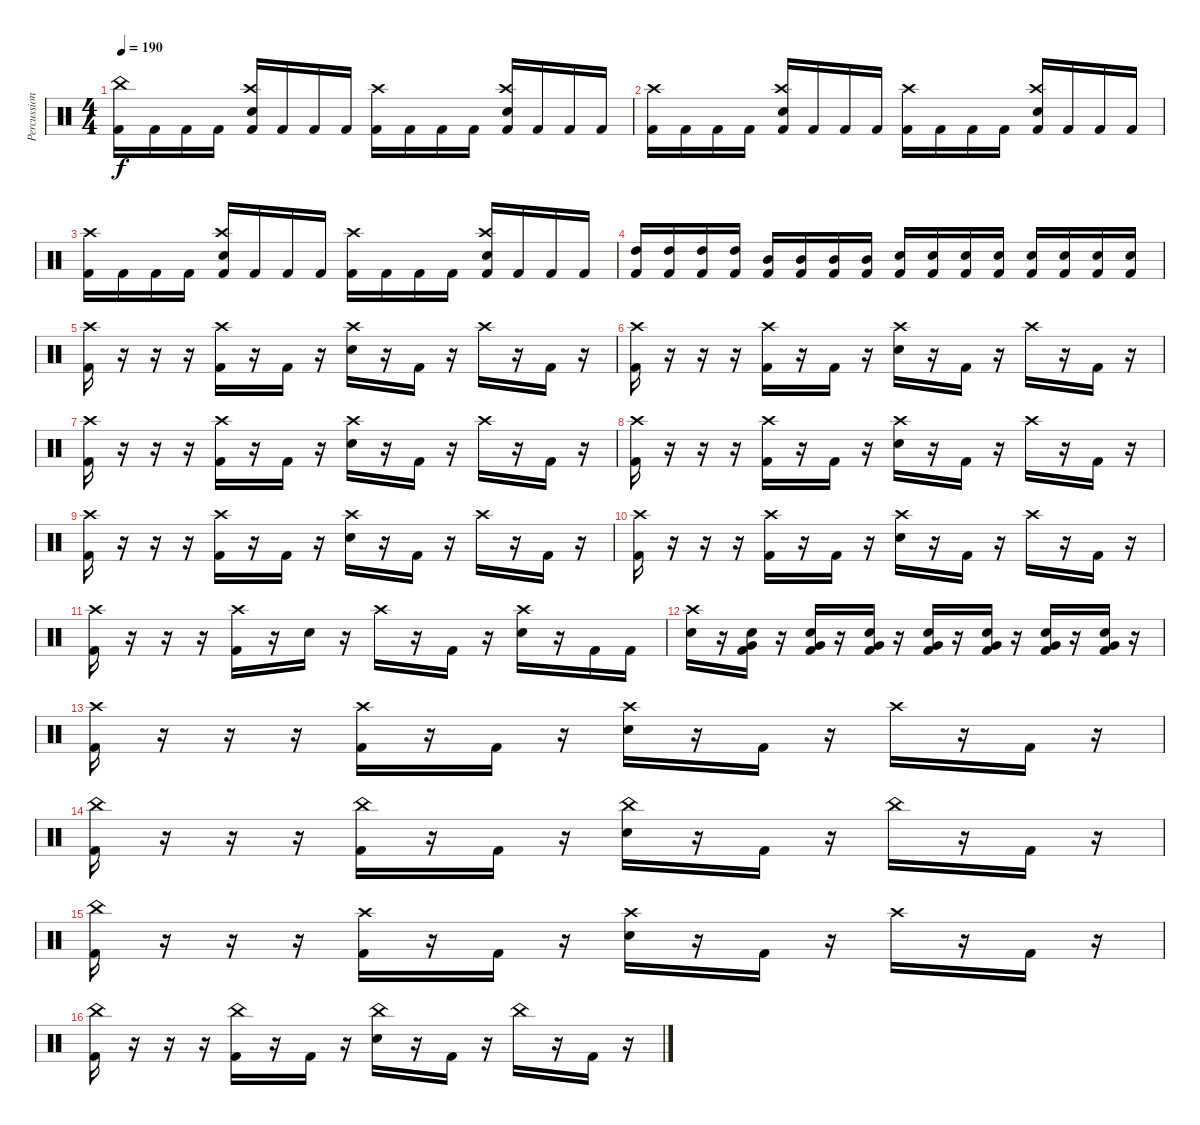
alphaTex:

\track ("Percussion" "Percussion") {instrument percussion}
\staff {score}
\articulation defaults
\ts (4 4)
\tempo 190
\clef neutral
\ks c
("China (hit)" "Kick (hit) 2").16{dy f} "Kick (hit) 2".16 "Kick (hit) 2".16 "Kick (hit) 2".16 ("Crash high (hit)" "Electric Snare (hit)" "Kick (hit) 2").16 "Kick (hit) 2".16 "Kick (hit) 2".16 "Kick (hit) 2".16 ("Crash high (hit)" "Kick (hit) 2").16 "Kick (hit) 2".16 "Kick (hit) 2".16 "Kick (hit) 2".16 ("Crash high (hit)" "Electric Snare (hit)" "Kick (hit) 2").16 "Kick (hit) 2".16 "Kick (hit) 2".16 "Kick (hit) 2".16 |
("Crash high (hit)" "Kick (hit) 2").16 "Kick (hit) 2".16 "Kick (hit) 2".16 "Kick (hit) 2".16 ("Crash high (hit)" "Electric Snare (hit)" "Kick (hit) 2").16 "Kick (hit) 2".16 "Kick (hit) 2".16 "Kick (hit) 2".16 ("Crash high (hit)" "Kick (hit) 2").16 "Kick (hit) 2".16 "Kick (hit) 2".16 "Kick (hit) 2".16 ("Crash high (hit)" "Electric Snare (hit)" "Kick (hit) 2").16 "Kick (hit) 2".16 "Kick (hit) 2".16 "Kick (hit) 2".16 |
("Crash high (hit)" "Kick (hit) 2").16 "Kick (hit) 2".16 "Kick (hit) 2".16 "Kick (hit) 2".16 ("Crash high (hit)" "Electric Snare (hit)" "Kick (hit) 2").16 "Kick (hit) 2".16 "Kick (hit) 2".16 "Kick (hit) 2".16 ("Crash high (hit)" "Kick (hit) 2").16 "Kick (hit) 2".16 "Kick (hit) 2".16 "Kick (hit) 2".16 ("Crash high (hit)" "Electric Snare (hit)" "Kick (hit) 2").16 "Kick (hit) 2".16 "Kick (hit) 2".16 "Kick (hit) 2".16 |
("High Tom (hit)" "Kick (hit) 2").16 ("High Tom (hit)" "Kick (hit) 2").16 ("High Tom (hit)" "Kick (hit) 2").16 ("High Tom (hit)" "Kick (hit) 2").16 ("Mid Tom (hit)" "Kick (hit) 2").16 ("Mid Tom (hit)" "Kick (hit) 2").16 ("Mid Tom (hit)" "Kick (hit) 2").16 ("Mid Tom (hit)" "Kick (hit) 2").16 ("Electric Snare (hit)" "Kick (hit) 2").16 ("Electric Snare (hit)" "Kick (hit) 2").16 ("Electric Snare (hit)" "Kick (hit) 2").16 ("Electric Snare (hit)" "Kick (hit) 2").16 ("Electric Snare (hit)" "Kick (hit) 2").16 ("Electric Snare (hit)" "Kick (hit) 2").16 ("Electric Snare (hit)" "Kick (hit) 2").16 ("Electric Snare (hit)" "Kick (hit) 2").16 |
("Crash high (hit)" "Kick (hit) 2").16 r.16 r.16 r.16 ("Crash high (hit)" "Kick (hit) 2").16 r.16 "Kick (hit) 2".16 r.16 ("Crash high (hit)" "Electric Snare (hit)").16 r.16 "Kick (hit) 2".16 r.16 "Crash high (hit)".16 r.16 "Kick (hit) 2".16 r.16 |
("Crash high (hit)" "Kick (hit) 2").16 r.16 r.16 r.16 ("Crash high (hit)" "Kick (hit) 2").16 r.16 "Kick (hit) 2".16 r.16 ("Crash high (hit)" "Electric Snare (hit)").16 r.16 "Kick (hit) 2".16 r.16 "Crash high (hit)".16 r.16 "Kick (hit) 2".16 r.16 |
("Crash high (hit)" "Kick (hit) 2").16 r.16 r.16 r.16 ("Crash high (hit)" "Kick (hit) 2").16 r.16 "Kick (hit) 2".16 r.16 ("Crash high (hit)" "Electric Snare (hit)").16 r.16 "Kick (hit) 2".16 r.16 "Crash high (hit)".16 r.16 "Kick (hit) 2".16 r.16 |
("Crash high (hit)" "Kick (hit) 2").16 r.16 r.16 r.16 ("Crash high (hit)" "Kick (hit) 2").16 r.16 "Kick (hit) 2".16 r.16 ("Crash high (hit)" "Electric Snare (hit)").16 r.16 "Kick (hit) 2".16 r.16 "Crash high (hit)".16 r.16 "Kick (hit) 2".16 r.16 |
("Crash high (hit)" "Kick (hit) 2").16 r.16 r.16 r.16 ("Crash high (hit)" "Kick (hit) 2").16 r.16 "Kick (hit) 2".16 r.16 ("Crash high (hit)" "Electric Snare (hit)").16 r.16 "Kick (hit) 2".16 r.16 "Crash high (hit)".16 r.16 "Kick (hit) 2".16 r.16 |
("Crash high (hit)" "Kick (hit) 2").16 r.16 r.16 r.16 ("Crash high (hit)" "Kick (hit) 2").16 r.16 "Kick (hit) 2".16 r.16 ("Crash high (hit)" "Electric Snare (hit)").16 r.16 "Kick (hit) 2".16 r.16 "Crash high (hit)".16 r.16 "Kick (hit) 2".16 r.16 |
("Crash high (hit)" "Kick (hit) 2").16 r.16 r.16 r.16 ("Crash high (hit)" "Kick (hit) 2").16 r.16 "Electric Snare (hit)".16 r.16 "Crash high (hit)".16 r.16 "Kick (hit) 2".16 r.16 ("Crash high (hit)" "Electric Snare (hit)").16 r.16 "Kick (hit) 2".16 "Kick (hit) 2".16 |
("Crash high (hit)" "Electric Snare (hit)").16 r.16 ("Electric Snare (hit)" "Very Low Tom (hit)" "Kick (hit) 2").16 r.16 ("Electric Snare (hit)" "Very Low Tom (hit)" "Kick (hit) 2").16 r.16 ("Electric Snare (hit)" "Very Low Tom (hit)" "Kick (hit) 2").16 r.16 ("Electric Snare (hit)" "Very Low Tom (hit)" "Kick (hit) 2").16 r.16 ("Electric Snare (hit)" "Very Low Tom (hit)" "Kick (hit) 2").16 r.16 ("Electric Snare (hit)" "Very Low Tom (hit)" "Kick (hit) 2").16 r.16 ("Electric Snare (hit)" "Very Low Tom (hit)" "Kick (hit) 2").16 r.16 |
("Crash high (hit)" "Kick (hit) 2").16 r.16 r.16 r.16 ("Crash high (hit)" "Kick (hit) 2").16 r.16 "Kick (hit) 2".16 r.16 ("Crash high (hit)" "Electric Snare (hit)").16 r.16 "Kick (hit) 2".16 r.16 "Crash high (hit)".16 r.16 "Kick (hit) 2".16 r.16 |
("China (hit)" "Kick (hit) 2").16 r.16 r.16 r.16 ("China (hit)" "Kick (hit) 2").16 r.16 "Kick (hit) 2".16 r.16 ("Electric Snare (hit)" "China (hit)").16 r.16 "Kick (hit) 2".16 r.16 "China (hit)".16 r.16 "Kick (hit) 2".16 r.16 |
("China (hit)" "Kick (hit) 2").16 r.16 r.16 r.16 ("Crash high (hit)" "Kick (hit) 2").16 r.16 "Kick (hit) 2".16 r.16 ("Crash high (hit)" "Electric Snare (hit)").16 r.16 "Kick (hit) 2".16 r.16 "Crash high (hit)".16 r.16 "Kick (hit) 2".16 r.16 |
("China (hit)" "Kick (hit) 2").16 r.16 r.16 r.16 ("China (hit)" "Kick (hit) 2").16 r.16 "Kick (hit) 2".16 r.16 ("Electric Snare (hit)" "China (hit)").16 r.16 "Kick (hit) 2".16 r.16 "China (hit)".16 r.16 "Kick (hit) 2".16 r.16
